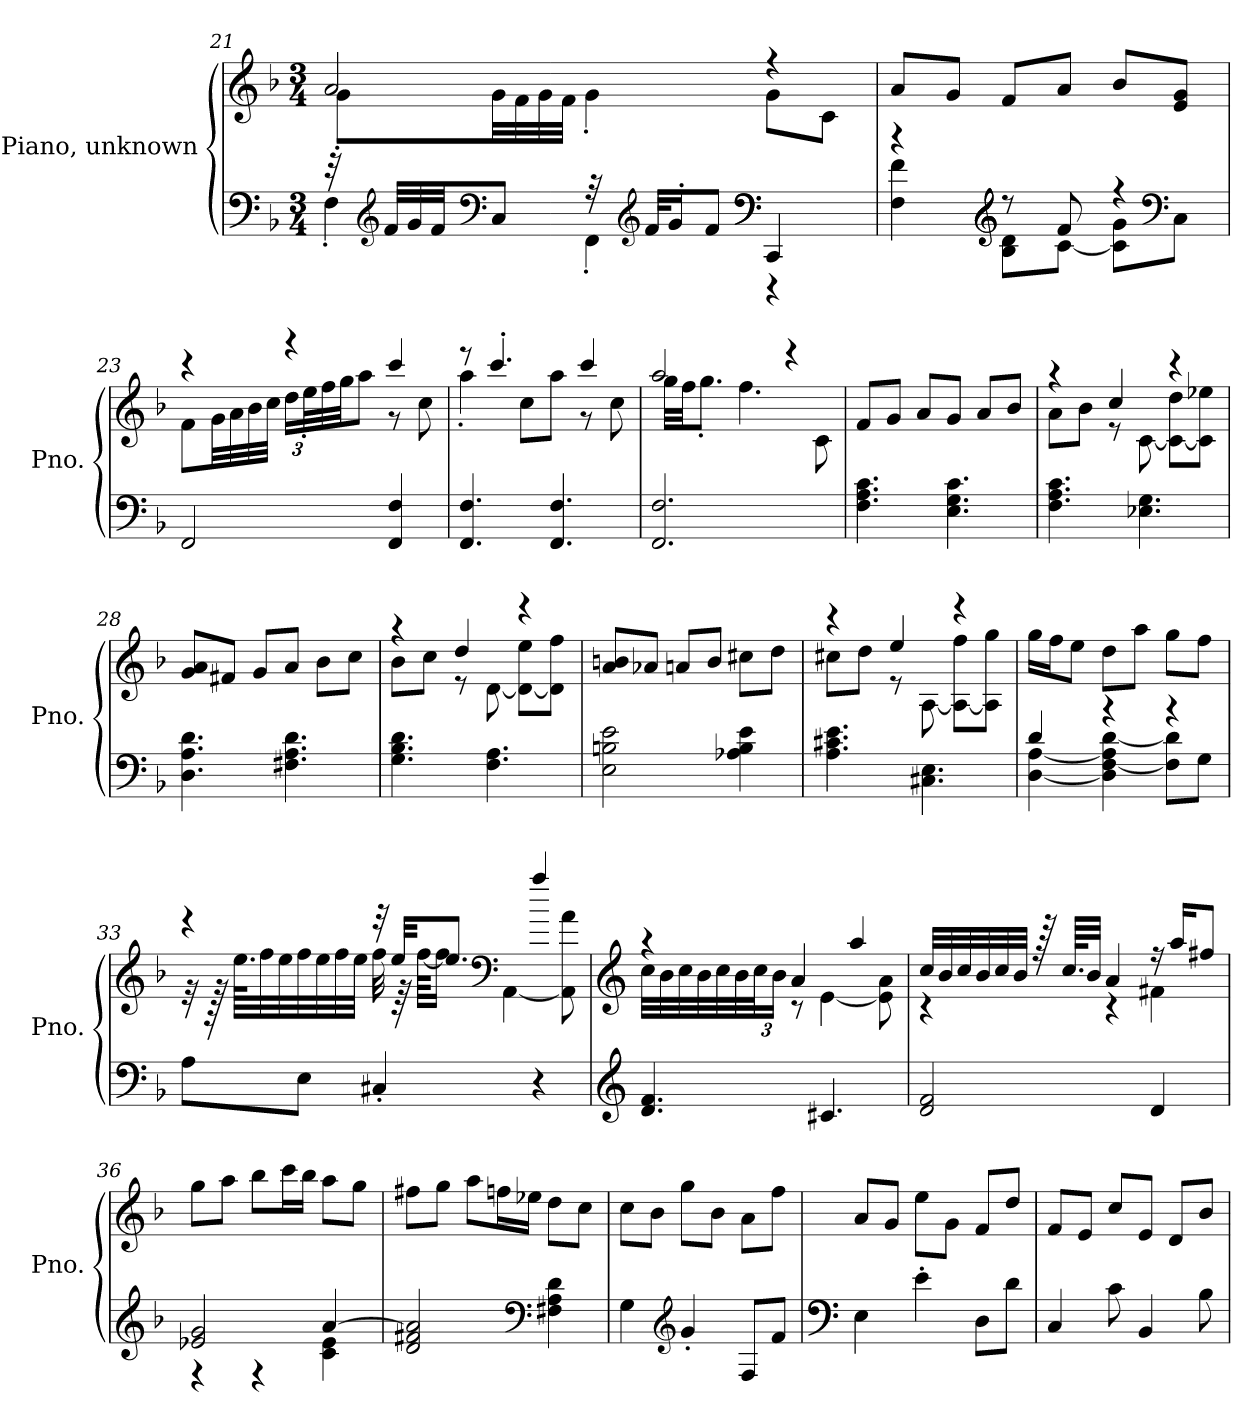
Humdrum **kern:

**kern	**kern
*part1	*part1
*staff2	*staff1
*I"Piano, unknown	*
*I'Pno.	*
*clefF4	*clefG2
*k[b-]	*k[b-]
*M3/4	*M3/4
=21	=21
*^	*^
32r	4F'\	2a/	8g'\L
*clefG2	*	*	*
32f/LLL	.	.	.
32g/	.	.	.
32f/JJ	.	.	.
*clefF4	*	*	*
8C/J	.	.	32g\LL
.	.	.	32f\
.	.	.	32g\
.	.	.	32f\JJJ
32r	4FF'\	.	4g'\
*clefG2	*	*	*
32f/KLL	.	.	.
16g'/J	.	.	.
8f/J	.	.	.
*clefF4	*	*	*
4CC/	4r	4r	8g\L
.	.	.	8c\J
*	*	*v	*v
!!LO:LB:g=z
=22	=22	=22
4r	4F\ 4f\	8a/L
.	.	8g/J
*clefG2	*	*
8r	8B-\ 8d\L	8f/L
8f/	[8c\J	8a/J
4r	8c\] 8g\L	8b-/L
*clefF4	*	*
.	8C\J	8e/ 8g/J
*v	*v	*
=23	=23
*	*^
2FF/	4r	8f\L
.	.	32g\LL
.	.	32a\
.	.	32b-\
.	.	32cc\JJJ
*	*	*Xbrackettup
.	4r	24dd\LL
.	.	48ee'\L
.	.	32ff\
.	.	32gg\JJ
.	.	8aa\J
4FF/ 4F/	4ccc/	8r
.	.	8cc\
=24	=24	=24
4.FF/ 4.F/	8r	4aa'\
.	4.ccc'/	.
.	.	8cc\L
4.FF/ 4.F/	.	8aa\J
.	4ccc/	8r
.	.	8cc\
=25	=25	=25
2.FF/ 2.F/	2aa/	32gg\LLL
.	.	32ff\JJ
.	.	8.gg'\J
.	.	4.ff\
.	4r	.
.	.	8c\
*	*v	*v
!!LO:LB:g=z
=26	=26
4.F\ 4.A\ 4.c\	8f/L
.	8g/J
.	8a/L
4.E\ 4.G\ 4.c\	8g/J
.	8a/L
.	8b-/J
=27	=27
*	*^
4.F\ 4.A\ 4.c\	4r	8a\L
.	.	8b-\J
.	4cc/	8r
4.E-X\ 4.G\	.	[8c\
.	4r	8c\_ 8dd\L
.	.	8c\] 8ee-X\J
*	*v	*v
=28	=28
4.D\ 4.A\ 4.d\	8g/ 8a/L
.	8f#X/J
.	8g/L
4.F#X\ 4.A\ 4.d\	8a/J
.	8b-\L
.	8cc\J
=29	=29
*	*^
4.G\ 4.B-\ 4.d\	4r	8b-\L
.	.	8cc\J
.	4dd/	8r
4.F\ 4.A\	.	[8d\
.	4r	8d\_ 8ee\L
.	.	8d\] 8ff\J
*	*v	*v
=30	=30
2E\ 2Bn\ 2e\	8a/ 8bn/L
.	8a-X/J
.	8an/L
.	8b/J
4A-X\ 4B\ 4e\	8cc#X\L
.	8dd\J
!!LO:LB:g=z
=31	=31
*	*^
4.A\ 4.c#X\ 4.e\	4r	8cc#X\L
.	.	8dd\J
.	4ee/	8r
4.C#X\ 4.E\	.	[8A\
.	4r	8A\_ 8ff\L
.	.	8A\] 8gg\J
*	*v	*v
=32	=32
*^	*
4d/	[4D\ [4A\	16gg\LL
.	.	16ff\J
.	.	8ee\J
4r	4D\] [4F\ 4A\] [4d\	8dd\L
.	.	8aa\J
4r	8F\] 8d\]L	8gg\L
.	8G\J	8ff\J
*v	*v	*
=33	=33
*	*^
8A\L	4r	32r
.	.	128r
.	.	64.ee\KLLL
.	.	32ff\
.	.	32ee\
8E\J	.	32ff\
.	.	32ee\
.	.	32ff\
.	.	32ee\JJJ
4C#X'/	32r	32ff\
.	32ee/KKL	64r
.	.	[64ff\KKLL
.	8.ee/J	16ff\JJ]
*	*clefF4	*
.	.	[4AA\
4r	4aa/	.
.	.	8AA\] 8a\
!!LO:LB:g=z	!!
=34	=34	=34
*clefG2	*clefG2	*
4.d/ 4.f/	4r	32cc\LLL
.	.	32b-\
.	.	32cc\
.	.	32b-\
.	.	32cc\
.	.	32b-\
.	.	48cc\J
.	.	24b-\JJ
.	4a/	8r
4.c#X/	.	[4e\
.	4aa/	.
.	.	8e\] 8a\
=35	=35	=35
2d/ 2f/	32cc/LLL	4r
.	32b-/	.
.	32cc/	.
.	32b-/	.
.	32cc/	.
.	32b-/JJJ	.
.	128r	.
.	64.cc/KLLL	.
.	32b-/JJJ	.
.	4a/	4r
4d/	16r	4f#X\
.	16aa/KL	.
.	8ff#X/J	.
*	*v	*v
=36	=36
*^	*
2e-X/ 2g/	4r	8gg\L
.	.	8aa\J
.	4r	8bb-\L
.	.	16ccc\L
.	.	16bb-\JJ
[4a/	4c\ 4e-\	8aa\L
.	.	8gg\J
*v	*v	*
!!LO:LB:g=z
=37	=37
2d/ 2f#X/ 2a/]	8ff#X\L
.	8gg\J
.	8aa\L
.	16ffn\L
.	16ee-X\JJ
*clefF4	*
4F#X\ 4A\ 4d\	8dd\L
.	8cc\J
=38	=38
4G\	8cc\L
.	8b-\J
*clefG2	*
4g'/	8gg\L
.	8b-\J
8F/L	8a\L
8f/J	8ff\J
=39	=39
*clefF4	*
4E\	8a/L
.	8g/J
4e'\	8ee\L
.	8g\J
8D\L	8f/L
8d\J	8dd/J
=40	=40
4C/	8f/L
.	8e/J
8c\	8cc/L
4BB-/	8e/J
.	8d/L
8B-\	8b-/J
=	=
*-	*-
